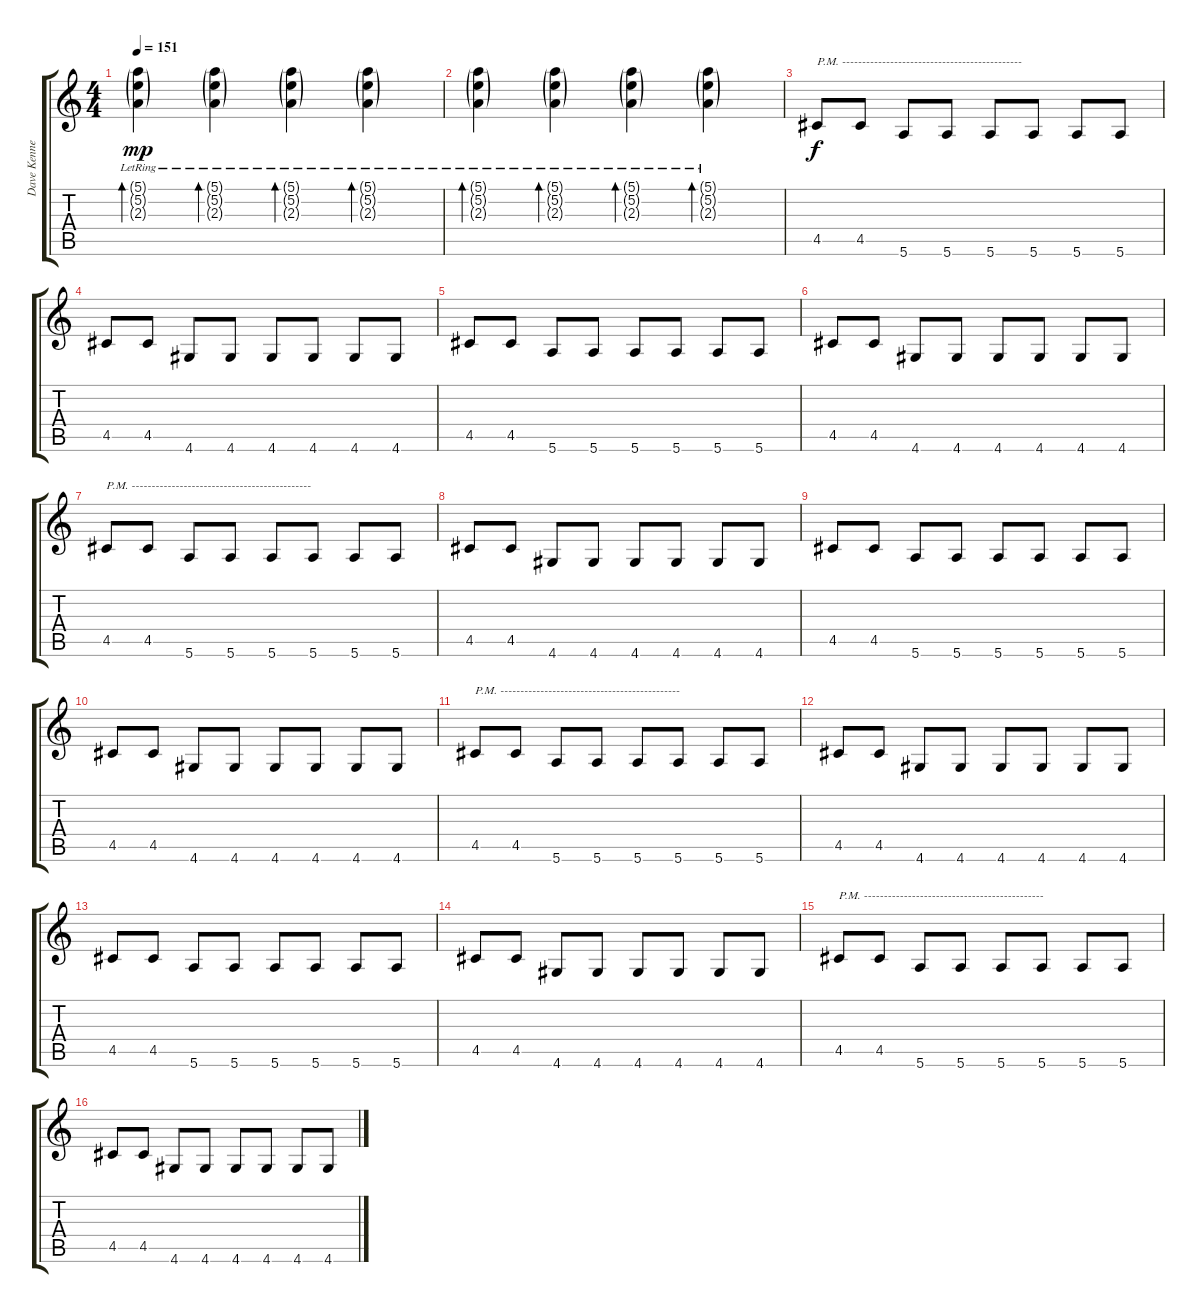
\track ("Dave Kennedy (Guitar)" "Dave Kenne") {instrument distortionguitar}
\staff {score tabs}
\tuning (E4 B3 G3 D3 A2 E2) {hide}
\ts (4 4)
\tempo 151
\clef g2
\ks c
(5.1{g lr} 5.2{g} 2.3{g lr}).4{bd 240 dy mp volume 0 instrument acousticguitarsteel} (5.1{g lr} 5.2{g} 2.3{g lr}).4{bd 240 volume 2} (5.1{g lr} 5.2{g} 2.3{g lr}).4{bd 240 volume 4} (5.1{g lr} 5.2{g} 2.3{g lr}).4{bd 240 volume 7} |
(5.1{g lr} 5.2{g} 2.3{g lr}).4{bd 240 volume 9} (5.1{g lr} 5.2{g} 2.3{g lr}).4{bd 240 volume 11} (5.1{g lr} 5.2{g} 2.3{g lr}).4{bd 240 volume 13} (5.1{g lr} 5.2{g} 2.3{g lr}).4{bd 240} |
4.5.8{txt "P.M. ---------------------------------------------" dy f instrument distortionguitar} 4.5.8 5.6.8 5.6.8 5.6.8 5.6.8 5.6.8 5.6.8 |
4.5.8 4.5.8 4.6.8 4.6.8 4.6.8 4.6.8 4.6.8 4.6.8 |
4.5.8 4.5.8 5.6.8 5.6.8 5.6.8 5.6.8 5.6.8 5.6.8 |
4.5.8 4.5.8 4.6.8 4.6.8 4.6.8 4.6.8 4.6.8 4.6.8 |
4.5.8{txt "P.M. ---------------------------------------------" instrument distortionguitar} 4.5.8 5.6.8 5.6.8 5.6.8 5.6.8 5.6.8 5.6.8 |
4.5.8 4.5.8 4.6.8 4.6.8 4.6.8 4.6.8 4.6.8 4.6.8 |
4.5.8 4.5.8 5.6.8 5.6.8 5.6.8 5.6.8 5.6.8 5.6.8 |
4.5.8 4.5.8 4.6.8 4.6.8 4.6.8 4.6.8 4.6.8 4.6.8 |
4.5.8{txt "P.M. ---------------------------------------------" instrument distortionguitar} 4.5.8 5.6.8 5.6.8 5.6.8 5.6.8 5.6.8 5.6.8 |
4.5.8 4.5.8 4.6.8 4.6.8 4.6.8 4.6.8 4.6.8 4.6.8 |
4.5.8 4.5.8 5.6.8 5.6.8 5.6.8 5.6.8 5.6.8 5.6.8 |
4.5.8 4.5.8 4.6.8 4.6.8 4.6.8 4.6.8 4.6.8 4.6.8 |
4.5.8{txt "P.M. ---------------------------------------------" instrument distortionguitar} 4.5.8 5.6.8 5.6.8 5.6.8 5.6.8 5.6.8 5.6.8 |
4.5.8 4.5.8 4.6.8 4.6.8 4.6.8 4.6.8 4.6.8 4.6.8
